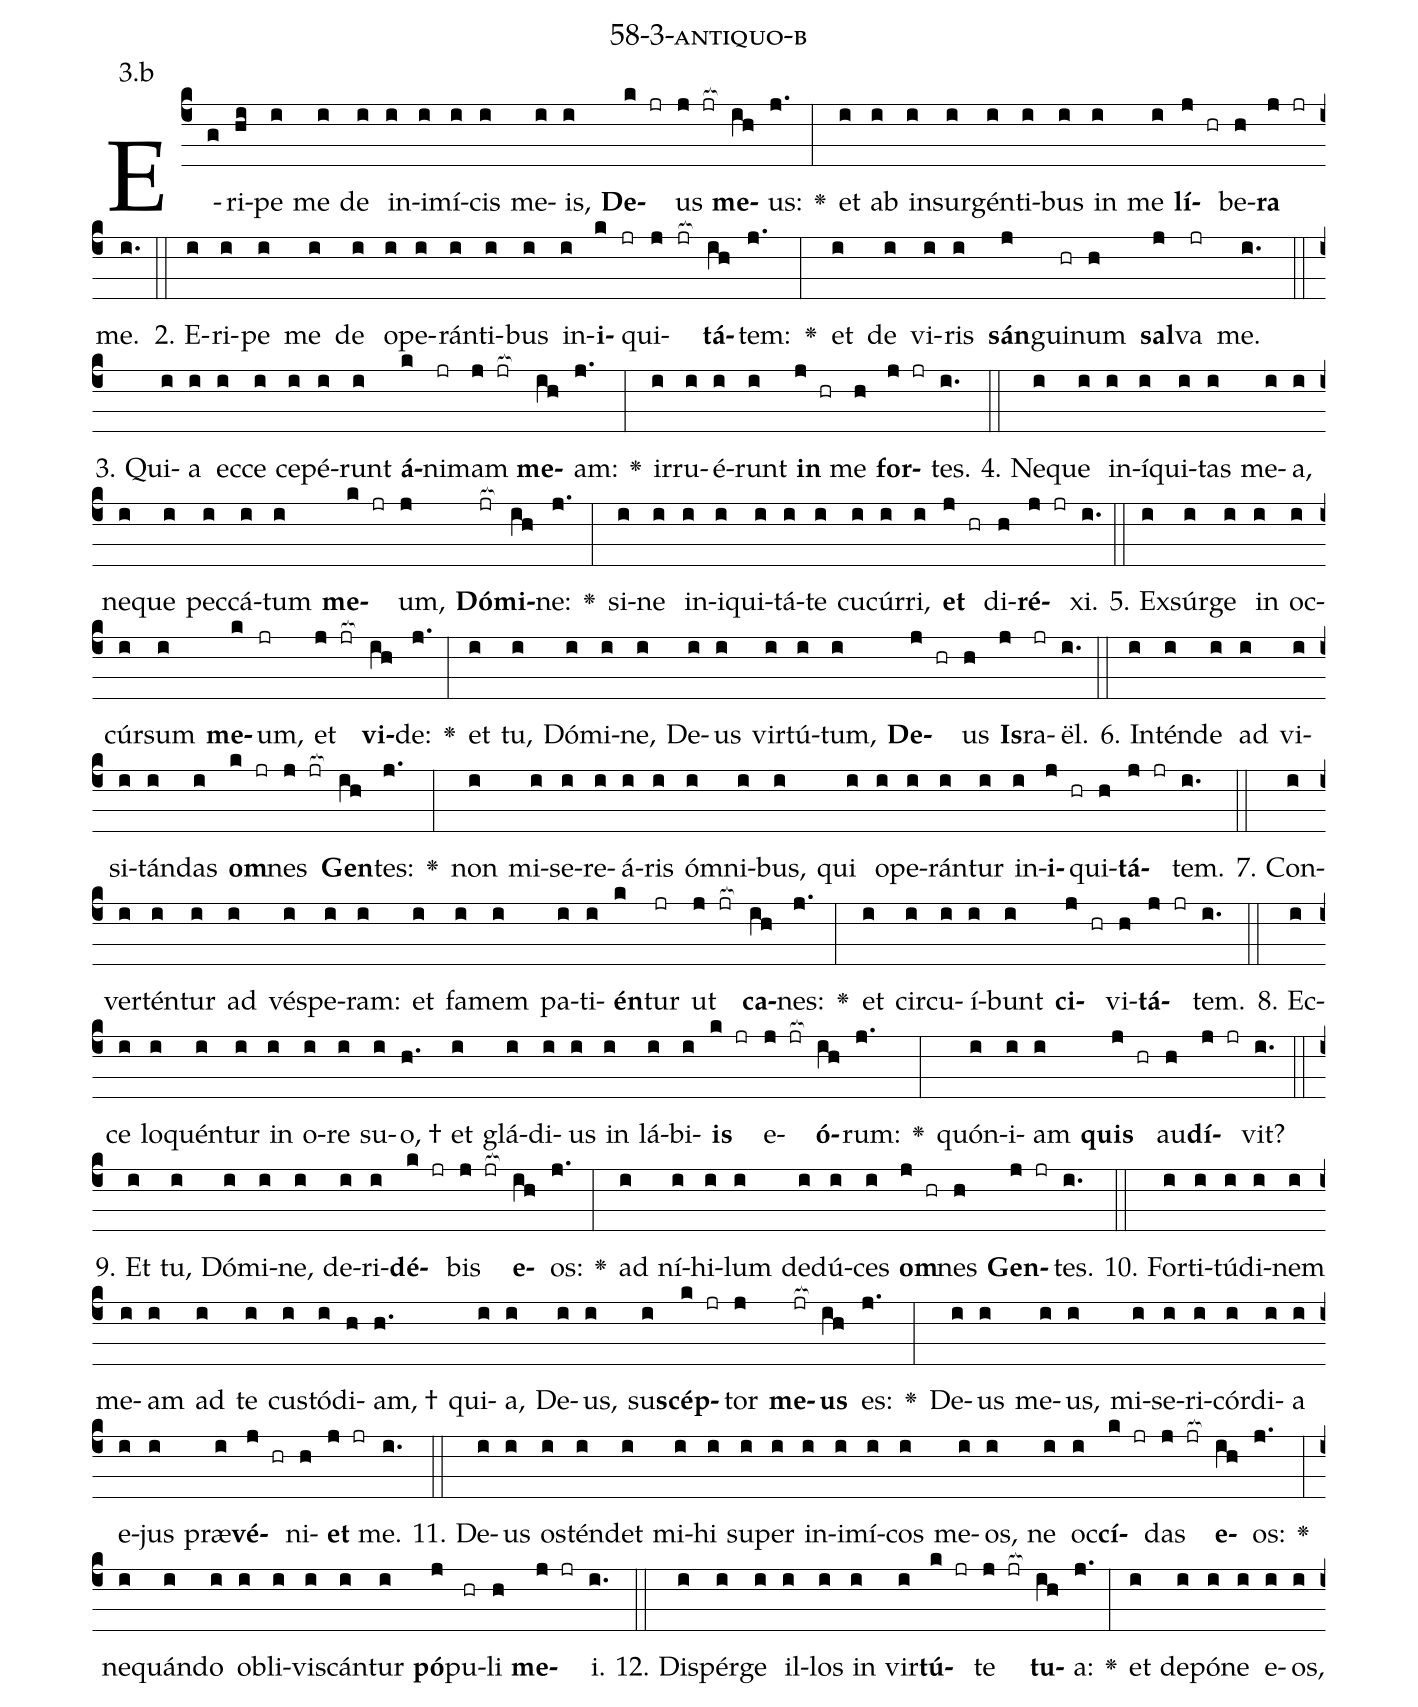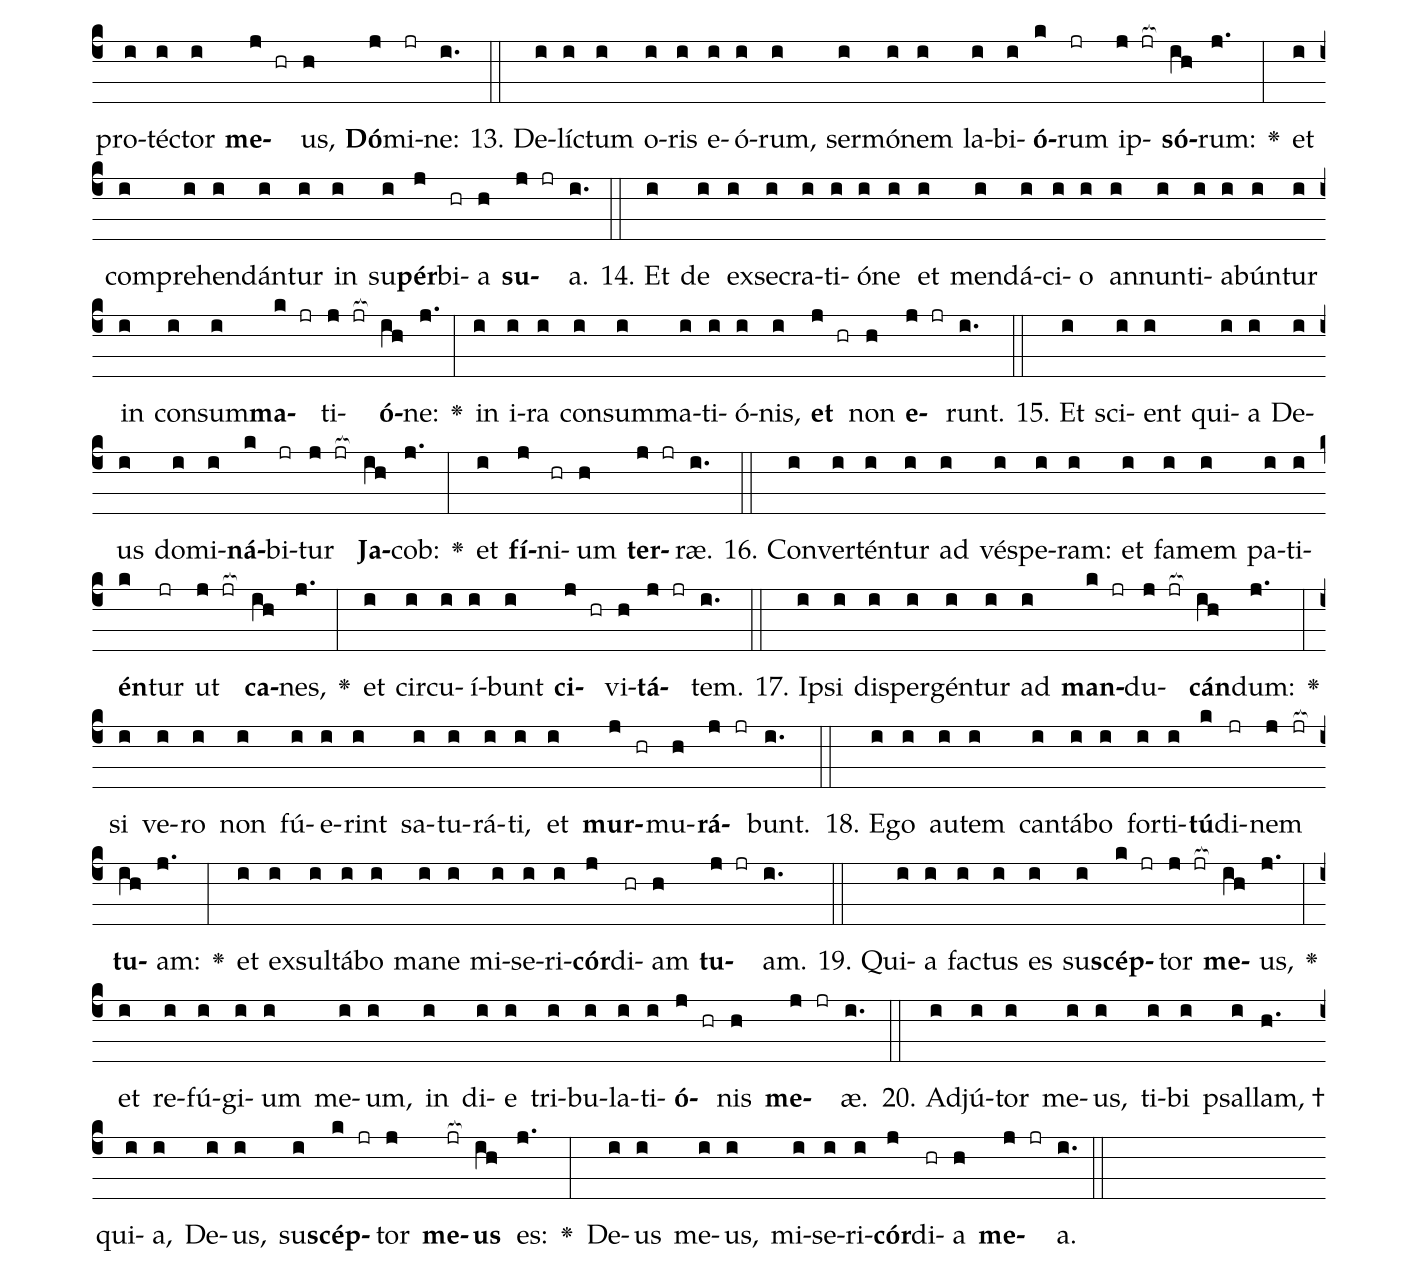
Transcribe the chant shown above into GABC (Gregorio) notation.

name: 58-3-antiquo-b;
annotation: 3.b;
%%
(c4)E(g)ri(hi)pe(i) me(i) de(i) in(i)i(i)mí(i)cis(i) me(i)is,(i) <b>De</b>(k jr)us(j jr[ocb:1{]) <b>me</b>(ih[ocb:0}])us:(j.) <v>\greheightstar</v>(:) et(i) ab(i) in(i)sur(i)gén(i)ti(i)bus(i) in(i) me(i) <b>lí</b>(j hr)be(h)<b>ra</b>(j jr) me.(i.) (::)
2. E(i)ri(i)pe(i) me(i) de(i) o(i)pe(i)rán(i)ti(i)bus(i) in(i)<b>i</b>(k jr)qui(j jr[ocb:1{])<b>tá</b>(ih[ocb:0}])tem:(j.) <v>\greheightstar</v>(:) et(i) de(i) vi(i)ris(i) <b>sán</b>(j)gui(hr)num(h) <b>sal</b>(j)va(jr) me.(i.) (::)
3. Qui(i)a(i) ec(i)ce(i) ce(i)pé(i)runt(i) <b>á</b>(k)ni(jr)mam(j jr[ocb:1{]) <b>me</b>(ih[ocb:0}])am:(j.) <v>\greheightstar</v>(:) ir(i)ru(i)é(i)runt(i) <b>in</b>(j hr) me(h) <b>for</b>(j jr)tes.(i.) (::)
4. Ne(i)que(i) in(i)í(i)qui(i)tas(i) me(i)a,(i) ne(i)que(i) pec(i)cá(i)tum(i) <b>me</b>(k jr)um,(j) <b>Dó</b>(jr[ocb:1{])<b>mi</b>(ih[ocb:0}])ne:(j.) <v>\greheightstar</v>(:) si(i)ne(i) in(i)i(i)qui(i)tá(i)te(i) cu(i)cúr(i)ri,(i) <b>et</b>(j hr) di(h)<b>ré</b>(j jr)xi.(i.) (::)
5. Ex(i)súr(i)ge(i) in(i) oc(i)cúr(i)sum(i) <b>me</b>(k)um,(jr) et(j jr[ocb:1{]) <b>vi</b>(ih[ocb:0}])de:(j.) <v>\greheightstar</v>(:) et(i) tu,(i) Dó(i)mi(i)ne,(i) De(i)us(i) vir(i)tú(i)tum,(i) <b>De</b>(j hr)us(h) <b>Is</b>(j)ra(jr)ël.(i.) (::)
6. In(i)tén(i)de(i) ad(i) vi(i)si(i)tán(i)das(i) <b>om</b>(k jr)nes(j jr[ocb:1{]) <b>Gen</b>(ih[ocb:0}])tes:(j.) <v>\greheightstar</v>(:) non(i) mi(i)se(i)re(i)á(i)ris(i) óm(i)ni(i)bus,(i) qui(i) o(i)pe(i)rán(i)tur(i) in(i)<b>i</b>(j hr)qui(h)<b>tá</b>(j jr)tem.(i.) (::)
7. Con(i)ver(i)tén(i)tur(i) ad(i) vés(i)pe(i)ram:(i) et(i) fa(i)mem(i) pa(i)ti(i)<b>én</b>(k)tur(jr) ut(j jr[ocb:1{]) <b>ca</b>(ih[ocb:0}])nes:(j.) <v>\greheightstar</v>(:) et(i) cir(i)cu(i)í(i)bunt(i) <b>ci</b>(j hr)vi(h)<b>tá</b>(j jr)tem.(i.) (::)
8. Ec(i)ce(i) lo(i)quén(i)tur(i) in(i) o(i)re(i) su(i)o, †(h.) et(i) glá(i)di(i)us(i) in(i) lá(i)bi(i)<b>is</b>(k jr) e(j jr[ocb:1{])<b>ó</b>(ih[ocb:0}])rum:(j.) <v>\greheightstar</v>(:) quón(i)i(i)am(i) <b>quis</b>(j hr) au(h)<b>dí</b>(j jr)vit?(i.) (::)
9. Et(i) tu,(i) Dó(i)mi(i)ne,(i) de(i)ri(i)<b>dé</b>(k jr)bis(j jr[ocb:1{]) <b>e</b>(ih[ocb:0}])os:(j.) <v>\greheightstar</v>(:) ad(i) ní(i)hi(i)lum(i) de(i)dú(i)ces(i) <b>om</b>(j hr)nes(h) <b>Gen</b>(j jr)tes.(i.) (::)
10. For(i)ti(i)tú(i)di(i)nem(i) me(i)am(i) ad(i) te(i) cus(i)tó(i)di(h)am, †(h.) qui(i)a,(i) De(i)us,(i) su(i)<b>scép</b>(k jr)tor(j) <b>me</b>(jr[ocb:1{])<b>us</b>(ih[ocb:0}]) es:(j.) <v>\greheightstar</v>(:) De(i)us(i) me(i)us,(i) mi(i)se(i)ri(i)cór(i)di(i)a(i) e(i)jus(i) præ(i)<b>vé</b>(j hr)ni(h)<b>et</b>(j jr) me.(i.) (::)
11. De(i)us(i) os(i)tén(i)det(i) mi(i)hi(i) su(i)per(i) in(i)i(i)mí(i)cos(i) me(i)os,(i) ne(i) oc(i)<b>cí</b>(k jr)das(j jr[ocb:1{]) <b>e</b>(ih[ocb:0}])os:(j.) <v>\greheightstar</v>(:) ne(i)quán(i)do(i) ob(i)li(i)vis(i)cán(i)tur(i) <b>pó</b>(j)pu(hr)li(h) <b>me</b>(j jr)i.(i.) (::)
12. Di(i)spér(i)ge(i) il(i)los(i) in(i) vir(i)<b>tú</b>(k jr)te(j jr[ocb:1{]) <b>tu</b>(ih[ocb:0}])a:(j.) <v>\greheightstar</v>(:) et(i) de(i)pó(i)ne(i) e(i)os,(i) pro(i)téc(i)tor(i) <b>me</b>(j hr)us,(h) <b>Dó</b>(j)mi(jr)ne:(i.) (::)
13. De(i)líc(i)tum(i) o(i)ris(i) e(i)ó(i)rum,(i) ser(i)mó(i)nem(i) la(i)bi(i)<b>ó</b>(k)rum(jr) ip(j jr[ocb:1{])<b>só</b>(ih[ocb:0}])rum:(j.) <v>\greheightstar</v>(:) et(i) com(i)pre(i)hen(i)dán(i)tur(i) in(i) su(i)<b>pér</b>(j)bi(hr)a(h) <b>su</b>(j jr)a.(i.) (::)
14. Et(i) de(i) ex(i)se(i)cra(i)ti(i)ó(i)ne(i) et(i) men(i)dá(i)ci(i)o(i) an(i)nun(i)ti(i)a(i)bún(i)tur(i) in(i) con(i)sum(i)<b>ma</b>(k jr)ti(j jr[ocb:1{])<b>ó</b>(ih[ocb:0}])ne:(j.) <v>\greheightstar</v>(:) in(i) i(i)ra(i) con(i)sum(i)ma(i)ti(i)ó(i)nis,(i) <b>et</b>(j hr) non(h) <b>e</b>(j jr)runt.(i.) (::)
15. Et(i) sci(i)ent(i) qui(i)a(i) De(i)us(i) do(i)mi(i)<b>ná</b>(k)bi(jr)tur(j jr[ocb:1{]) <b>Ja</b>(ih[ocb:0}])cob:(j.) <v>\greheightstar</v>(:) et(i) <b>fí</b>(j)ni(hr)um(h) <b>ter</b>(j jr)ræ.(i.) (::)
16. Con(i)ver(i)tén(i)tur(i) ad(i) vés(i)pe(i)ram:(i) et(i) fa(i)mem(i) pa(i)ti(i)<b>én</b>(k)tur(jr) ut(j jr[ocb:1{]) <b>ca</b>(ih[ocb:0}])nes,(j.) <v>\greheightstar</v>(:) et(i) cir(i)cu(i)í(i)bunt(i) <b>ci</b>(j hr)vi(h)<b>tá</b>(j jr)tem.(i.) (::)
17. Ip(i)si(i) di(i)sper(i)gén(i)tur(i) ad(i) <b>man</b>(k jr)du(j jr[ocb:1{])<b>cán</b>(ih[ocb:0}])dum:(j.) <v>\greheightstar</v>(:) si(i) ve(i)ro(i) non(i) fú(i)e(i)rint(i) sa(i)tu(i)rá(i)ti,(i) et(i) <b>mur</b>(j hr)mu(h)<b>rá</b>(j jr)bunt.(i.) (::)
18. E(i)go(i) au(i)tem(i) can(i)tá(i)bo(i) for(i)ti(i)<b>tú</b>(k)di(jr)nem(j jr[ocb:1{]) <b>tu</b>(ih[ocb:0}])am:(j.) <v>\greheightstar</v>(:) et(i) ex(i)sul(i)tá(i)bo(i) ma(i)ne(i) mi(i)se(i)ri(i)<b>cór</b>(j)di(hr)am(h) <b>tu</b>(j jr)am.(i.) (::)
19. Qui(i)a(i) fac(i)tus(i) es(i) su(i)<b>scép</b>(k jr)tor(j jr[ocb:1{]) <b>me</b>(ih[ocb:0}])us,(j.) <v>\greheightstar</v>(:) et(i) re(i)fú(i)gi(i)um(i) me(i)um,(i) in(i) di(i)e(i) tri(i)bu(i)la(i)ti(i)<b>ó</b>(j hr)nis(h) <b>me</b>(j jr)æ.(i.) (::)
20. Ad(i)jú(i)tor(i) me(i)us,(i) ti(i)bi(i) psal(i)lam, †(h.) qui(i)a,(i) De(i)us,(i) su(i)<b>scép</b>(k jr)tor(j) <b>me</b>(jr[ocb:1{])<b>us</b>(ih[ocb:0}]) es:(j.) <v>\greheightstar</v>(:) De(i)us(i) me(i)us,(i) mi(i)se(i)ri(i)<b>cór</b>(j)di(hr)a(h) <b>me</b>(j jr)a.(i.) (::)
